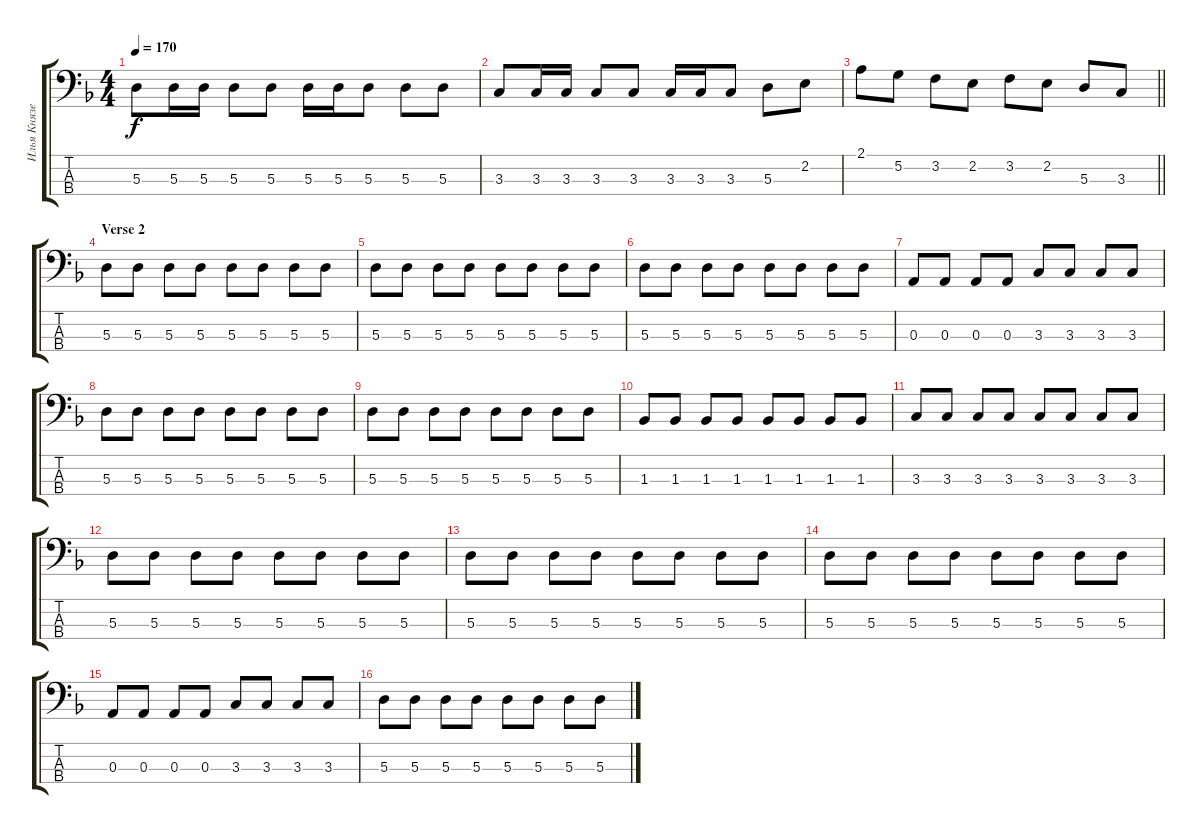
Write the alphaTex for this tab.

\track ("Илья Князев" "Илья Князе") {instrument electricbasspick}
\staff {score tabs}
\tuning (G2 D2 A1 E1) {hide}
\ts (4 4)
\tempo 170
\clef f4
\ks f
5.3.8{dy f} 5.3.16 5.3.16 5.3.8 5.3.8 5.3.16 5.3.16 5.3.8 5.3.8 5.3.8 |
3.3.8 3.3.16 3.3.16 3.3.8 3.3.8 3.3.16 3.3.16 3.3.8 5.3.8 2.2.8 |
\barLineRight lightlight
2.1.8 5.2.8 3.2.8 2.2.8 3.2.8 2.2.8 5.3.8 3.3.8 |
\section ("" "Verse 2")
5.3.8 5.3.8 5.3.8 5.3.8 5.3.8 5.3.8 5.3.8 5.3.8 |
5.3.8 5.3.8 5.3.8 5.3.8 5.3.8 5.3.8 5.3.8 5.3.8 |
5.3.8 5.3.8 5.3.8 5.3.8 5.3.8 5.3.8 5.3.8 5.3.8 |
0.3.8 0.3.8 0.3.8 0.3.8 3.3.8 3.3.8 3.3.8 3.3.8 |
5.3.8 5.3.8 5.3.8 5.3.8 5.3.8 5.3.8 5.3.8 5.3.8 |
5.3.8 5.3.8 5.3.8 5.3.8 5.3.8 5.3.8 5.3.8 5.3.8 |
1.3.8 1.3.8 1.3.8 1.3.8 1.3.8 1.3.8 1.3.8 1.3.8 |
3.3.8 3.3.8 3.3.8 3.3.8 3.3.8 3.3.8 3.3.8 3.3.8 |
5.3.8 5.3.8 5.3.8 5.3.8 5.3.8 5.3.8 5.3.8 5.3.8 |
5.3.8 5.3.8 5.3.8 5.3.8 5.3.8 5.3.8 5.3.8 5.3.8 |
5.3.8 5.3.8 5.3.8 5.3.8 5.3.8 5.3.8 5.3.8 5.3.8 |
0.3.8 0.3.8 0.3.8 0.3.8 3.3.8 3.3.8 3.3.8 3.3.8 |
5.3.8 5.3.8 5.3.8 5.3.8 5.3.8 5.3.8 5.3.8 5.3.8
